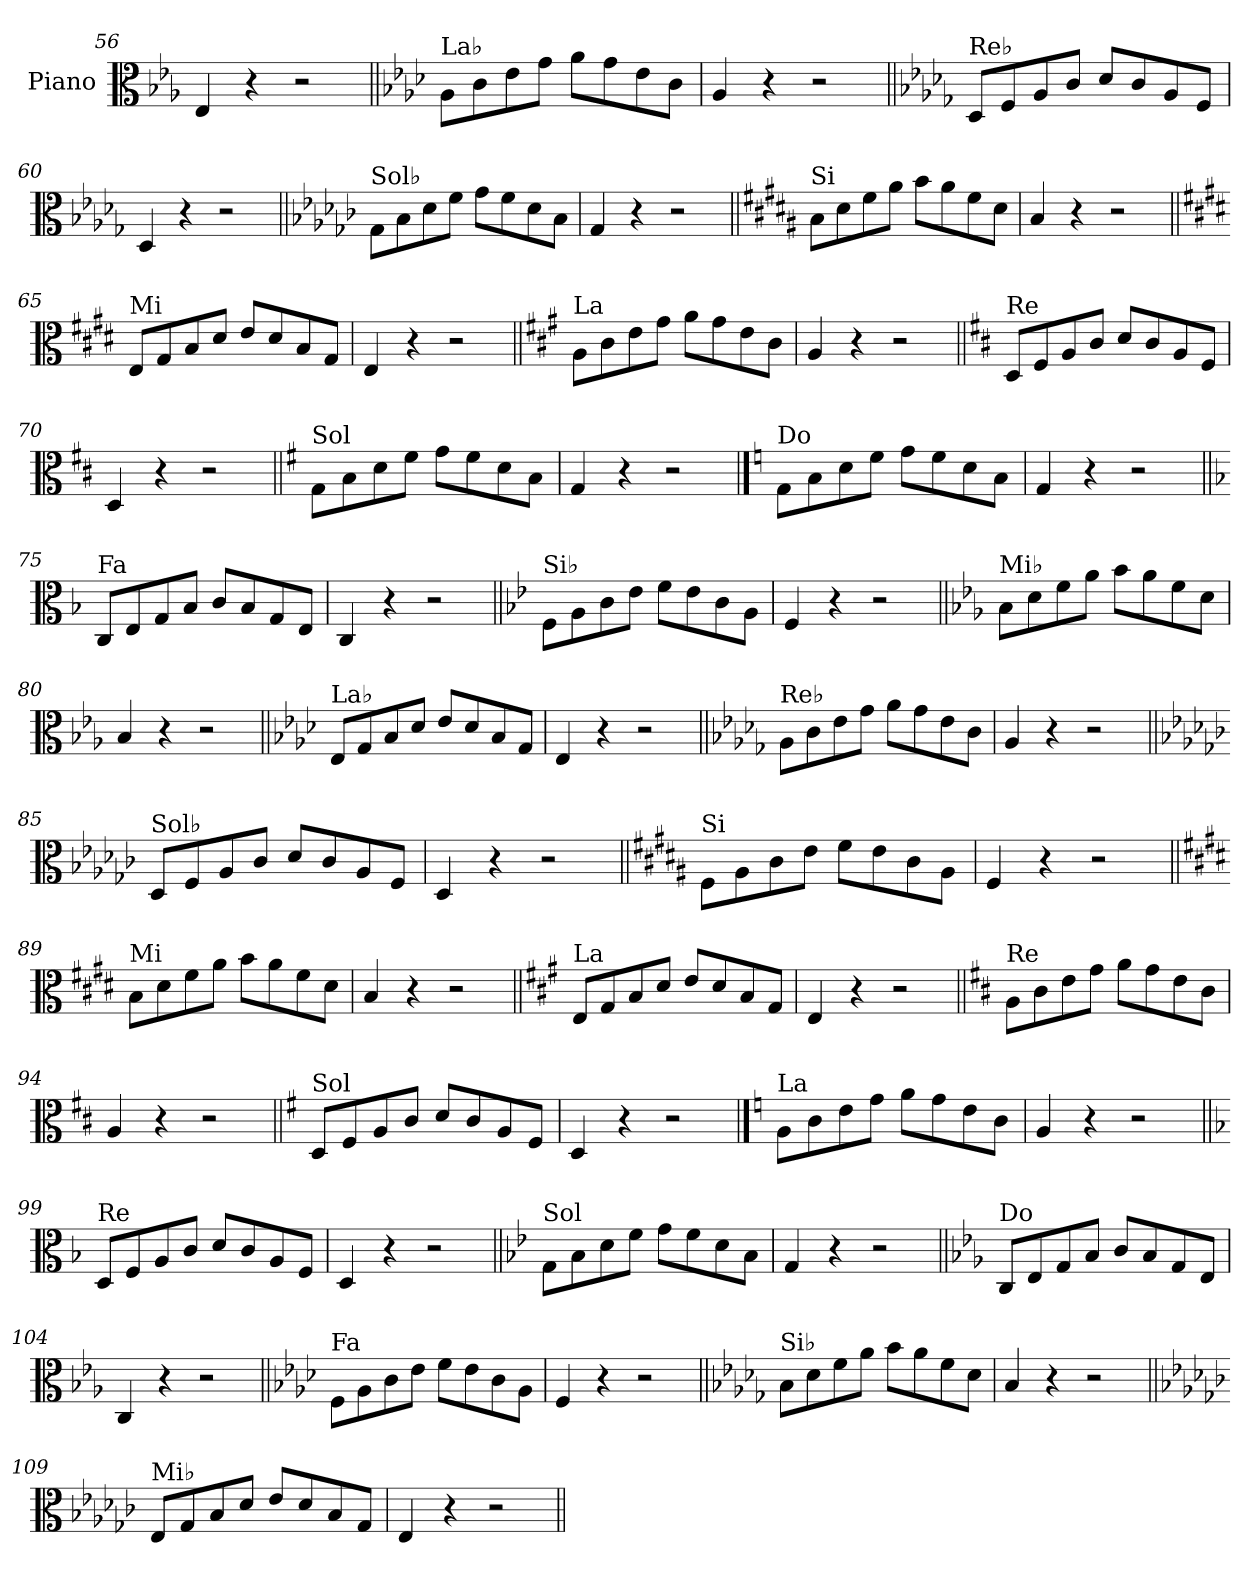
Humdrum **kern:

**kern
*part1
*staff1
*I"Piano
*I'Pno.
*clefC3
*k[b-e-a-]
=56
4E-/
4r
2r
=57||
*k[b-e-a-d-]
!LO:TX:a:t=La♭
8A-\L
8c\
8e-\
8g\J
8a-\L
8g\
8e-\
8c\J
=58
4A-/
4r
2r
=59||
*k[b-e-a-d-g-]
!LO:TX:a:t=Re♭
8D-/L
8F/
8A-/
8c/J
8d-/L
8c/
8A-/
8F/J
=60
4D-/
4r
2r
!!LO:LB:g=z
=61||
*k[b-e-a-d-g-c-]
!LO:TX:a:t=Sol♭
8G-\L
8B-\
8d-\
8f\J
8g-\L
8f\
8d-\
8B-\J
=62
4G-/
4r
2r
=63||
*k[f#c#g#d#a#]
!LO:TX:a:t=Si
8B\L
8d#\
8f#\
8a#\J
8b\L
8a#\
8f#\
8d#\J
=64
4B/
4r
2r
=65||
*k[f#c#g#d#]
!LO:TX:a:t=Mi
8E/L
8G#/
8B/
8d#/J
8e/L
8d#/
8B/
8G#/J
=66
4E/
4r
2r
!!LO:LB:g=z
=67||
*k[f#c#g#]
!LO:TX:a:t=La
8A\L
8c#\
8e\
8g#\J
8a\L
8g#\
8e\
8c#\J
=68
4A/
4r
2r
=69||
*k[f#c#]
!LO:TX:a:t=Re
8D/L
8F#/
8A/
8c#/J
8d/L
8c#/
8A/
8F#/J
=70
4D/
4r
2r
=71||
*k[f#]
!LO:TX:a:t=Sol
8G\L
8B\
8d\
8f#\J
8g\L
8f#\
8d\
8B\J
=72
4G/
4r
2r
!!LO:LB:g=z
==73
*k[]
!LO:TX:a:t=Do
8G\L
8B\
8d\
8f\J
8g\L
8f\
8d\
8B\J
=74
4G/
4r
2r
=75||
*k[b-]
!LO:TX:a:t=Fa
8C/L
8E/
8G/
8B-/J
8c/L
8B-/
8G/
8E/J
=76
4C/
4r
2r
=77||
*k[b-e-]
!LO:TX:a:t=Si♭
8F\L
8A\
8c\
8e-\J
8f\L
8e-\
8c\
8A\J
=78
4F/
4r
2r
!!LO:LB:g=z
=79||
*k[b-e-a-]
!LO:TX:a:t=Mi♭
8B-\L
8d\
8f\
8a-\J
8b-\L
8a-\
8f\
8d\J
=80
4B-/
4r
2r
=81||
*k[b-e-a-d-]
!LO:TX:a:t=La♭
8E-/L
8G/
8B-/
8d-/J
8e-/L
8d-/
8B-/
8G/J
=82
4E-/
4r
2r
=83||
*k[b-e-a-d-g-]
!LO:TX:a:t=Re♭
8A-\L
8c\
8e-\
8g-\J
8a-\L
8g-\
8e-\
8c\J
=84
4A-/
4r
2r
!!LO:LB:g=z
=85||
*k[b-e-a-d-g-c-]
!LO:TX:a:t=Sol♭
8D-/L
8F/
8A-/
8c-/J
8d-/L
8c-/
8A-/
8F/J
=86
4D-/
4r
2r
=87||
*k[f#c#g#d#a#]
!LO:TX:a:t=Si
8F#\L
8A#\
8c#\
8e\J
8f#\L
8e\
8c#\
8A#\J
=88
4F#/
4r
2r
=89||
*k[f#c#g#d#]
!LO:TX:a:t=Mi
8B\L
8d#\
8f#\
8a\J
8b\L
8a\
8f#\
8d#\J
=90
4B/
4r
2r
!!LO:LB:g=z
=91||
*k[f#c#g#]
!LO:TX:a:t=La
8E/L
8G#/
8B/
8d/J
8e/L
8d/
8B/
8G#/J
=92
4E/
4r
2r
=93||
*k[f#c#]
!LO:TX:a:t=Re
8A\L
8c#\
8e\
8g\J
8a\L
8g\
8e\
8c#\J
=94
4A/
4r
2r
=95||
*k[f#]
!LO:TX:a:t=Sol
8D/L
8F#/
8A/
8c/J
8d/L
8c/
8A/
8F#/J
=96
4D/
4r
2r
!!LO:PB:g=z
==97
*k[]
!LO:TX:a:t=La
8A\L
8c\
8e\
8g\J
8a\L
8g\
8e\
8c\J
=98
4A/
4r
2r
=99||
*k[b-]
!LO:TX:a:t=Re
8D/L
8F/
8A/
8c/J
8d/L
8c/
8A/
8F/J
=100
4D/
4r
2r
=101||
*k[b-e-]
!LO:TX:a:t=Sol
8G\L
8B-\
8d\
8f\J
8g\L
8f\
8d\
8B-\J
=102
4G/
4r
2r
!!LO:LB:g=z
=103||
*k[b-e-a-]
!LO:TX:a:t=Do
8C/L
8E-/
8G/
8B-/J
8c/L
8B-/
8G/
8E-/J
=104
4C/
4r
2r
=105||
*k[b-e-a-d-]
!LO:TX:a:t=Fa
8F\L
8A-\
8c\
8e-\J
8f\L
8e-\
8c\
8A-\J
=106
4F/
4r
2r
=107||
*k[b-e-a-d-g-]
!LO:TX:a:t=Si♭
8B-\L
8d-\
8f\
8a-\J
8b-\L
8a-\
8f\
8d-\J
=108
4B-/
4r
2r
!!LO:LB:g=z
=109||
*k[b-e-a-d-g-c-]
!LO:TX:a:t=Mi♭
8E-/L
8G-/
8B-/
8d-/J
8e-/L
8d-/
8B-/
8G-/J
=110
4E-/
4r
2r
=||
*-
